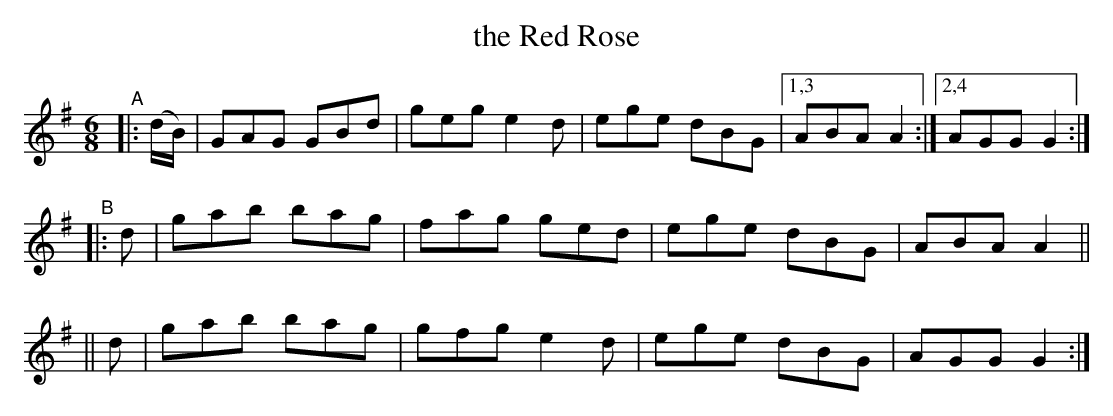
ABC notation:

X:1
T: the Red Rose
M: 6/8
L: 1/8
K: G
"^A"\
|: (d/B/) | GAG GBd | geg e2d | ege dBG |[1,3 ABA A2 :|[2,4 AGG G2 :|
"^B"\
|: d | gab bag | fag ged | ege dBG | ABA A2 ||
|| d | gab bag | gfg e2d | ege dBG | AGG G2 :|
